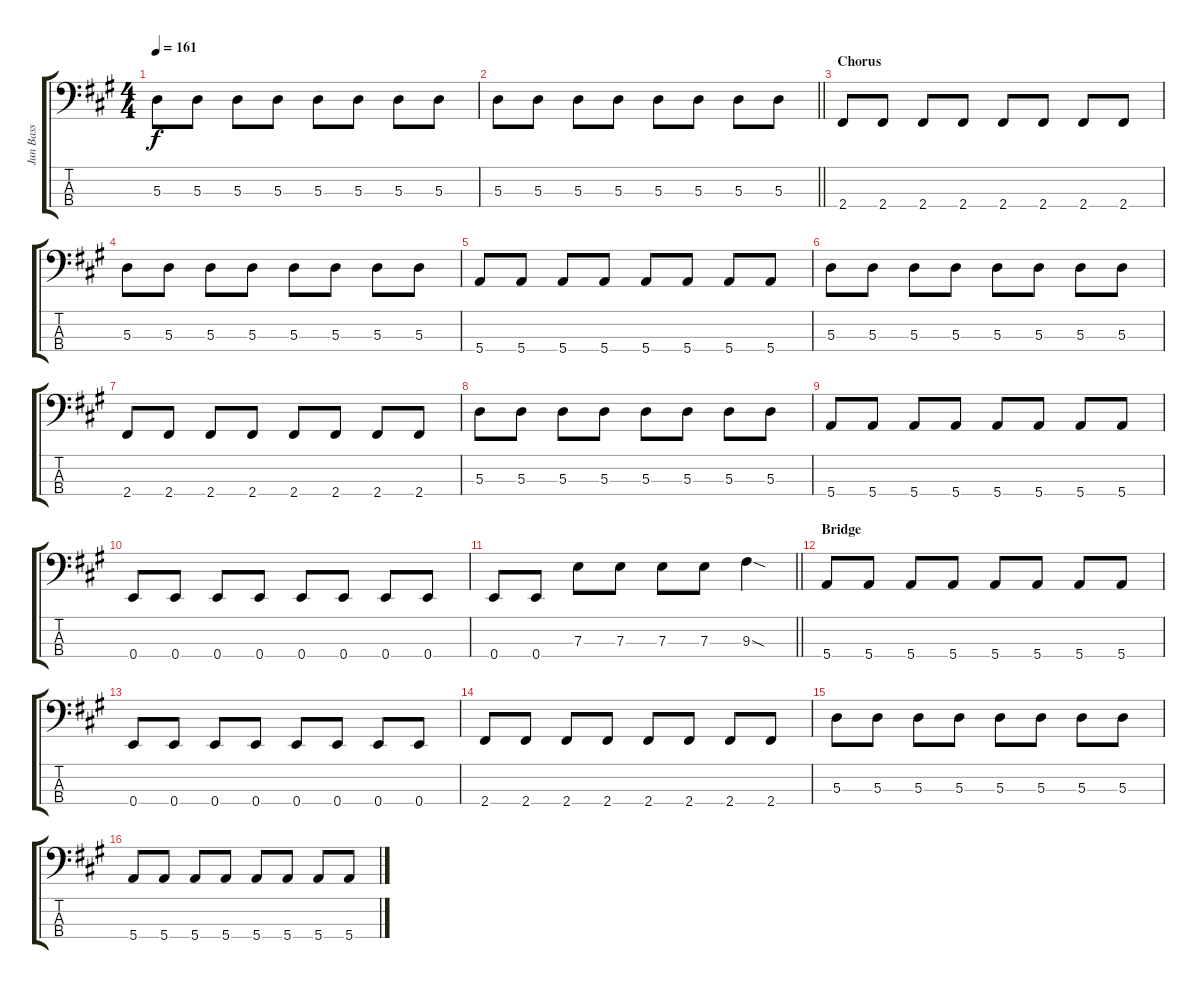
\track ("Jun Bass" "Jun Bass") {instrument electricbassfinger}
\staff {score tabs}
\tuning (G2 D2 A1 E1) {hide}
\ts (4 4)
\tempo 161
\clef f4
\ks a
5.3.8{dy f} 5.3.8 5.3.8 5.3.8 5.3.8 5.3.8 5.3.8 5.3.8 |
\barLineRight lightlight
5.3.8 5.3.8 5.3.8 5.3.8 5.3.8 5.3.8 5.3.8 5.3.8 |
\section ("" "Chorus")
2.4.8 2.4.8 2.4.8 2.4.8 2.4.8 2.4.8 2.4.8 2.4.8 |
5.3.8 5.3.8 5.3.8 5.3.8 5.3.8 5.3.8 5.3.8 5.3.8 |
5.4.8 5.4.8 5.4.8 5.4.8 5.4.8 5.4.8 5.4.8 5.4.8 |
5.3.8 5.3.8 5.3.8 5.3.8 5.3.8 5.3.8 5.3.8 5.3.8 |
2.4.8 2.4.8 2.4.8 2.4.8 2.4.8 2.4.8 2.4.8 2.4.8 |
5.3.8 5.3.8 5.3.8 5.3.8 5.3.8 5.3.8 5.3.8 5.3.8 |
5.4.8 5.4.8 5.4.8 5.4.8 5.4.8 5.4.8 5.4.8 5.4.8 |
0.4.8 0.4.8 0.4.8 0.4.8 0.4.8 0.4.8 0.4.8 0.4.8 |
\barLineRight lightlight
0.4.8 0.4.8 7.3.8 7.3.8 7.3.8 7.3.8 9.3{sod}.4 |
\section ("" "Bridge")
5.4.8 5.4.8 5.4.8 5.4.8 5.4.8 5.4.8 5.4.8 5.4.8 |
0.4.8 0.4.8 0.4.8 0.4.8 0.4.8 0.4.8 0.4.8 0.4.8 |
2.4.8 2.4.8 2.4.8 2.4.8 2.4.8 2.4.8 2.4.8 2.4.8 |
5.3.8 5.3.8 5.3.8 5.3.8 5.3.8 5.3.8 5.3.8 5.3.8 |
5.4.8 5.4.8 5.4.8 5.4.8 5.4.8 5.4.8 5.4.8 5.4.8
